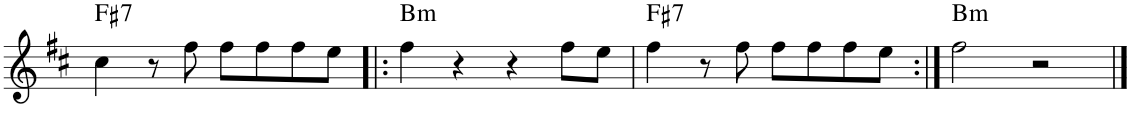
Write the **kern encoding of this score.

**kern	**harte
*part1	*part1
*staff1	*
*I"Piano	*
*I'Pno.	*
!!LO:PB:g=z
*clefG2	*
*k[f#c#]	*
*M4/4	*
=84	=84
!	!LO:H:kt=7
4cc#\	F#:7
8r	.
8ff#\	.
8ff#\L	.
8ff#\	.
8ff#\	.
8ee\J	.
=85!|:	=85!|:
!	!LO:H:kt=m
4ff#\	B:min
4r	.
4r	.
8ff#\L	.
8ee\J	.
=86	=86
!	!LO:H:kt=7
4ff#\	F#:7
8r	.
8ff#\	.
8ff#\L	.
8ff#\	.
8ff#\	.
8ee\J	.
=87:|!	=87:|!
!	!LO:H:kt=m
2ff#\	B:min
2r	.
==	==
*-	*-
